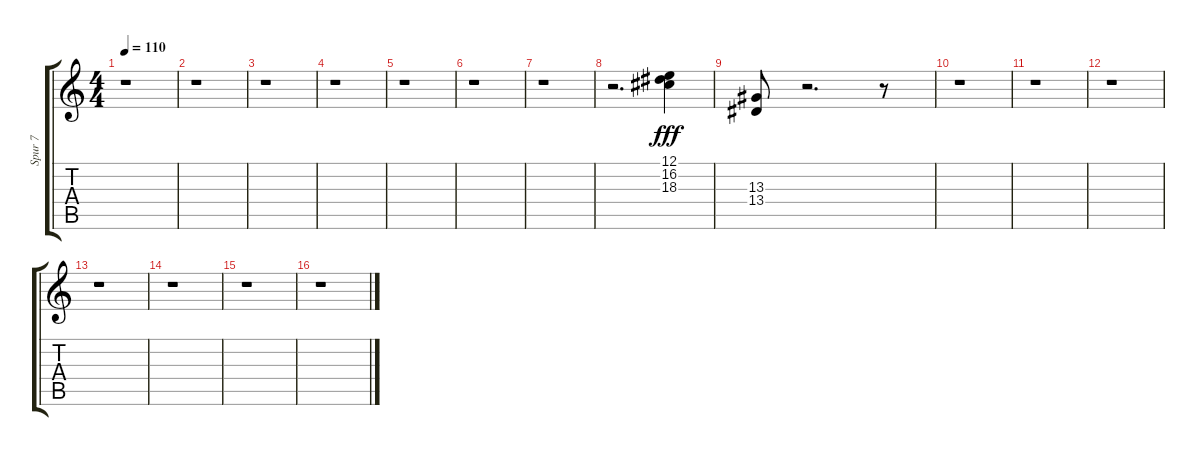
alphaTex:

\track ("Spur 7" "Spur 7") {instrument brasssection}
\staff {score tabs}
\tuning (E4 B3 G3 D3 A2 E2) {hide}
\ts (4 4)
\tempo 110
\clef g2
\ks c
r.1{dy fff instrument brasssection} |
r.1 |
r.1 |
r.1 |
r.1 |
r.1 |
r.1 |
r.2{d} (12.1 16.2 18.3).4 |
(13.3 13.4).8 r.2{d} r.8 |
r.1 |
r.1 |
r.1 |
r.1 |
r.1 |
r.1 |
r.1
